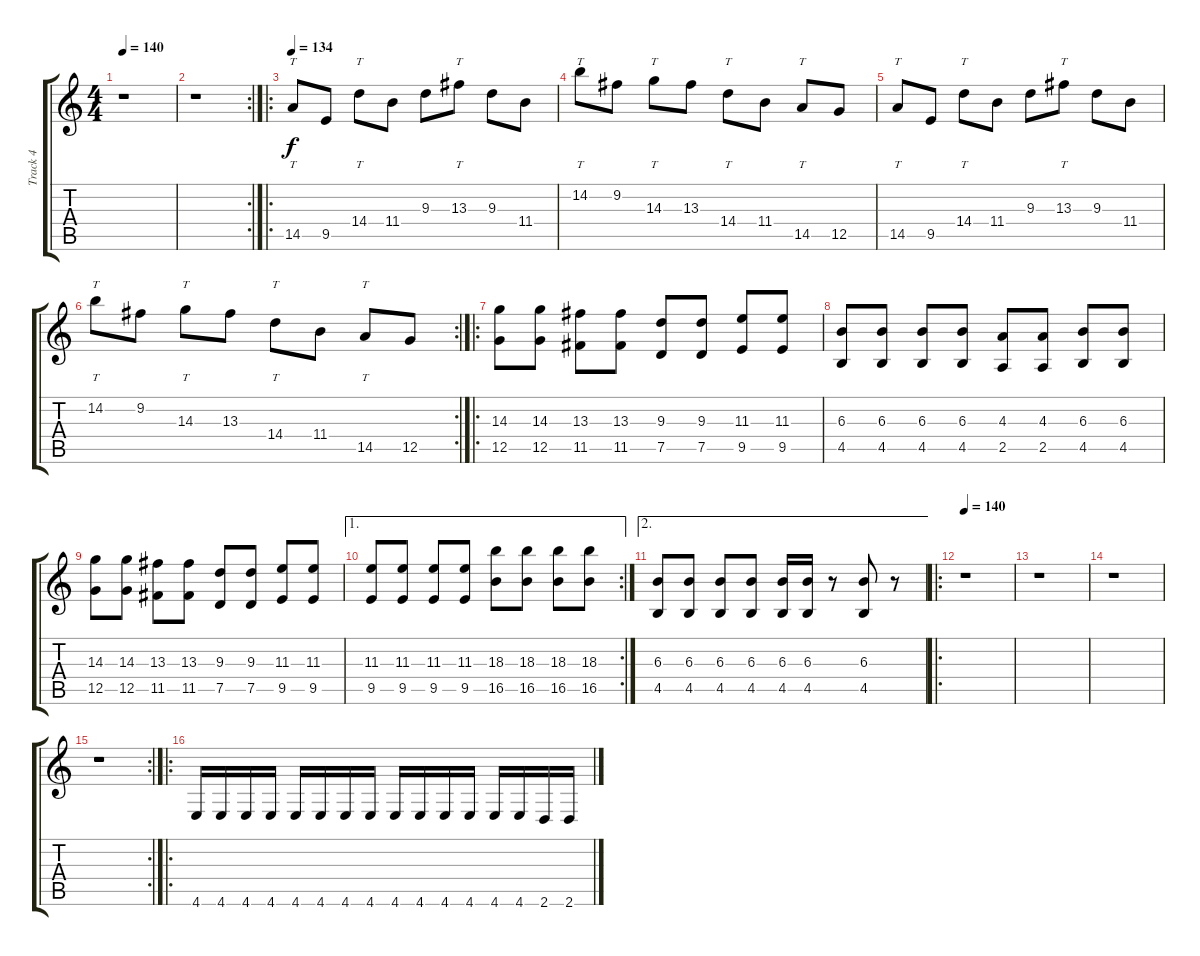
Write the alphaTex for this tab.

\track ("Track 4" "Track 4") {instrument overdrivenguitar}
\staff {score tabs}
\tuning (D4 A3 F3 C3 G2 C2) {hide}
\ts (4 4)
\tempo 140
\clef g2
\ks c
r.1{dy f} |
\rc 2
r.1 |
\ro
\tempo 134
14.5.8{tt volume 11} 9.5.8 14.4.8{tt} 11.4.8 9.3.8 13.3.8{tt} 9.3.8 11.4.8 |
14.2.8{tt} 9.2.8 14.3.8{tt} 13.3.8 14.4.8{tt} 11.4.8 14.5.8{tt} 12.5.8 |
14.5.8{tt} 9.5.8 14.4.8{tt} 11.4.8 9.3.8 13.3.8{tt} 9.3.8 11.4.8 |
\rc 2
14.2.8{tt} 9.2.8 14.3.8{tt} 13.3.8 14.4.8{tt} 11.4.8 14.5.8{tt} 12.5.8 |
\ro
(14.3 12.5).8 (14.3 12.5).8 (13.3 11.5).8 (13.3 11.5).8 (9.3 7.5).8 (9.3 7.5).8 (11.3 9.5).8 (11.3 9.5).8 |
(6.3 4.5).8 (6.3 4.5).8 (6.3 4.5).8 (6.3 4.5).8 (4.3 2.5).8 (4.3 2.5).8 (6.3 4.5).8 (6.3 4.5).8 |
(14.3 12.5).8 (14.3 12.5).8 (13.3 11.5).8 (13.3 11.5).8 (9.3 7.5).8 (9.3 7.5).8 (11.3 9.5).8 (11.3 9.5).8 |
\ae 1
\rc 2
(11.3 9.5).8 (11.3 9.5).8 (11.3 9.5).8 (11.3 9.5).8 (18.3 16.5).8 (18.3 16.5).8 (18.3 16.5).8 (18.3 16.5).8 |
\ae 2
(6.3 4.5).8 (6.3 4.5).8 (6.3 4.5).8 (6.3 4.5).8 (6.3 4.5).16 (6.3 4.5).16 r.8 (6.3 4.5).8 r.8 |
\ro
\tempo 140
r.1 |
r.1 |
r.1 |
\rc 2
r.1 |
\ro
4.6.16{instrument distortionguitar} 4.6.16 4.6.16 4.6.16 4.6.16 4.6.16 4.6.16 4.6.16 4.6.16 4.6.16 4.6.16 4.6.16 4.6.16 4.6.16 2.6.16 2.6.16
